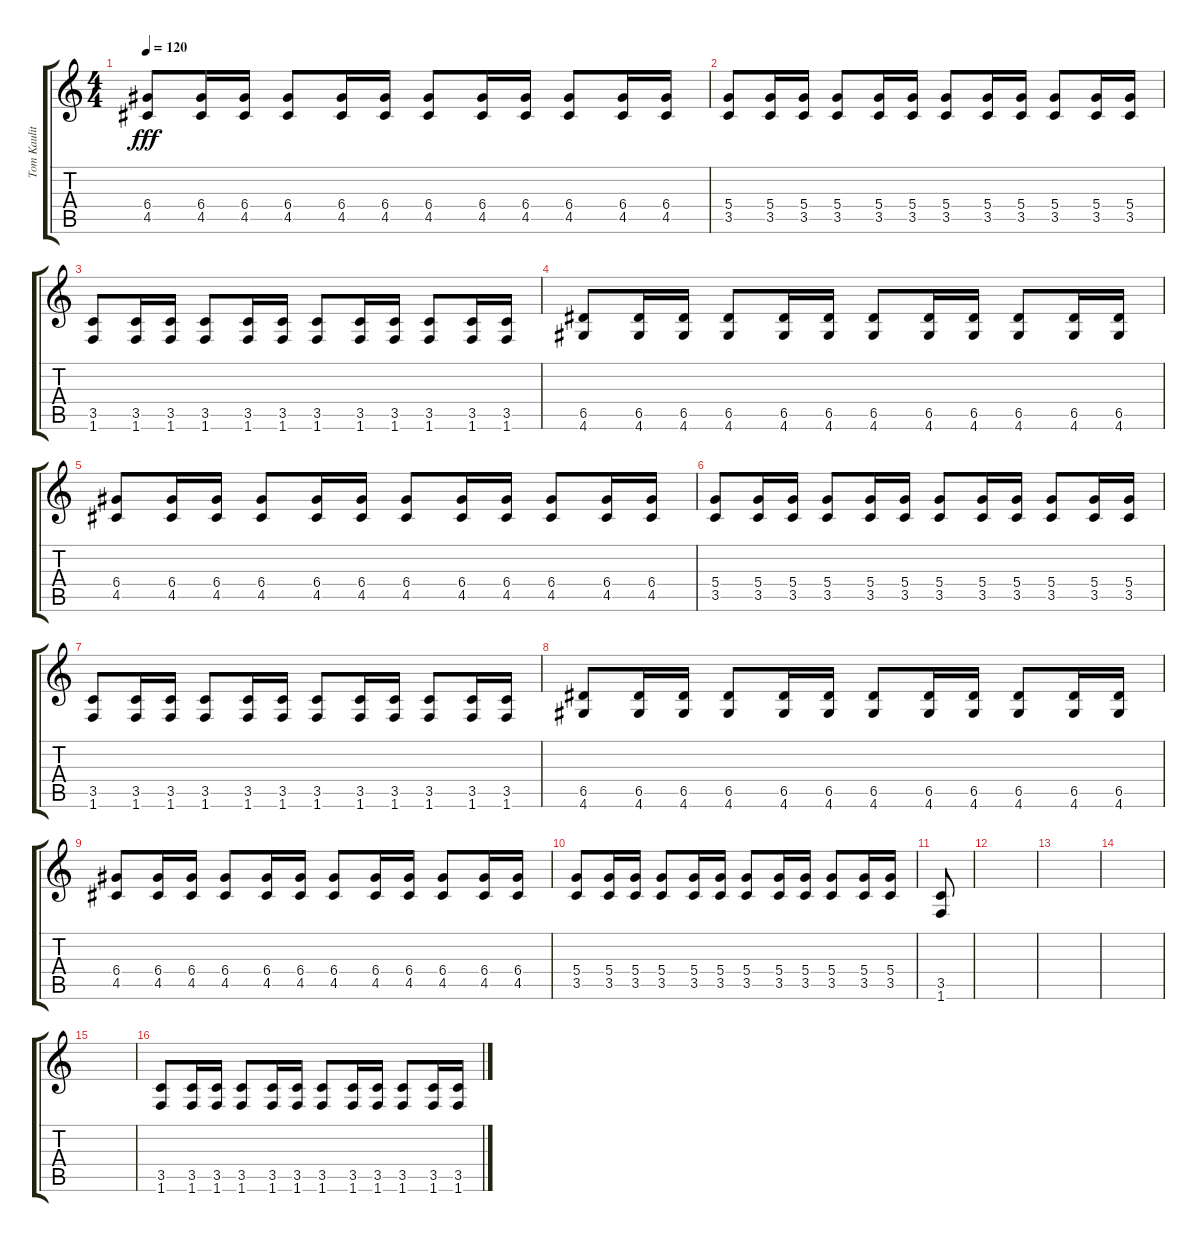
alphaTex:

\track ("Tom Kaulitz 3" "Tom Kaulit") {instrument distortionguitar}
\staff {score tabs}
\tuning (E4 B3 G3 D3 A2 E2) {hide}
\ts (4 4)
\tempo 120
\clef g2
\ks c
(6.4 4.5).8{dy fff} (6.4 4.5).16 (6.4 4.5).16 (6.4 4.5).8 (6.4 4.5).16 (6.4 4.5).16 (6.4 4.5).8 (6.4 4.5).16 (6.4 4.5).16 (6.4 4.5).8 (6.4 4.5).16 (6.4 4.5).16 |
(5.4 3.5).8 (5.4 3.5).16 (5.4 3.5).16 (5.4 3.5).8 (5.4 3.5).16 (5.4 3.5).16 (5.4 3.5).8 (5.4 3.5).16 (5.4 3.5).16 (5.4 3.5).8 (5.4 3.5).16 (5.4 3.5).16 |
(3.5 1.6).8 (3.5 1.6).16 (3.5 1.6).16 (3.5 1.6).8 (3.5 1.6).16 (3.5 1.6).16 (3.5 1.6).8 (3.5 1.6).16 (3.5 1.6).16 (3.5 1.6).8 (3.5 1.6).16 (3.5 1.6).16 |
(6.5 4.6).8 (6.5 4.6).16 (6.5 4.6).16 (6.5 4.6).8 (6.5 4.6).16 (6.5 4.6).16 (6.5 4.6).8 (6.5 4.6).16 (6.5 4.6).16 (6.5 4.6).8 (6.5 4.6).16 (6.5 4.6).16 |
(6.4 4.5).8 (6.4 4.5).16 (6.4 4.5).16 (6.4 4.5).8 (6.4 4.5).16 (6.4 4.5).16 (6.4 4.5).8 (6.4 4.5).16 (6.4 4.5).16 (6.4 4.5).8 (6.4 4.5).16 (6.4 4.5).16 |
(5.4 3.5).8 (5.4 3.5).16 (5.4 3.5).16 (5.4 3.5).8 (5.4 3.5).16 (5.4 3.5).16 (5.4 3.5).8 (5.4 3.5).16 (5.4 3.5).16 (5.4 3.5).8 (5.4 3.5).16 (5.4 3.5).16 |
(3.5 1.6).8 (3.5 1.6).16 (3.5 1.6).16 (3.5 1.6).8 (3.5 1.6).16 (3.5 1.6).16 (3.5 1.6).8 (3.5 1.6).16 (3.5 1.6).16 (3.5 1.6).8 (3.5 1.6).16 (3.5 1.6).16 |
(6.5 4.6).8 (6.5 4.6).16 (6.5 4.6).16 (6.5 4.6).8 (6.5 4.6).16 (6.5 4.6).16 (6.5 4.6).8 (6.5 4.6).16 (6.5 4.6).16 (6.5 4.6).8 (6.5 4.6).16 (6.5 4.6).16 |
(6.4 4.5).8 (6.4 4.5).16 (6.4 4.5).16 (6.4 4.5).8 (6.4 4.5).16 (6.4 4.5).16 (6.4 4.5).8 (6.4 4.5).16 (6.4 4.5).16 (6.4 4.5).8 (6.4 4.5).16 (6.4 4.5).16 |
(5.4 3.5).8 (5.4 3.5).16 (5.4 3.5).16 (5.4 3.5).8 (5.4 3.5).16 (5.4 3.5).16 (5.4 3.5).8 (5.4 3.5).16 (5.4 3.5).16 (5.4 3.5).8 (5.4 3.5).16 (5.4 3.5).16 |
(3.5 1.6).8 |
|
|
|
|
(3.5 1.6).8 (3.5 1.6).16 (3.5 1.6).16 (3.5 1.6).8 (3.5 1.6).16 (3.5 1.6).16 (3.5 1.6).8 (3.5 1.6).16 (3.5 1.6).16 (3.5 1.6).8 (3.5 1.6).16 (3.5 1.6).16
